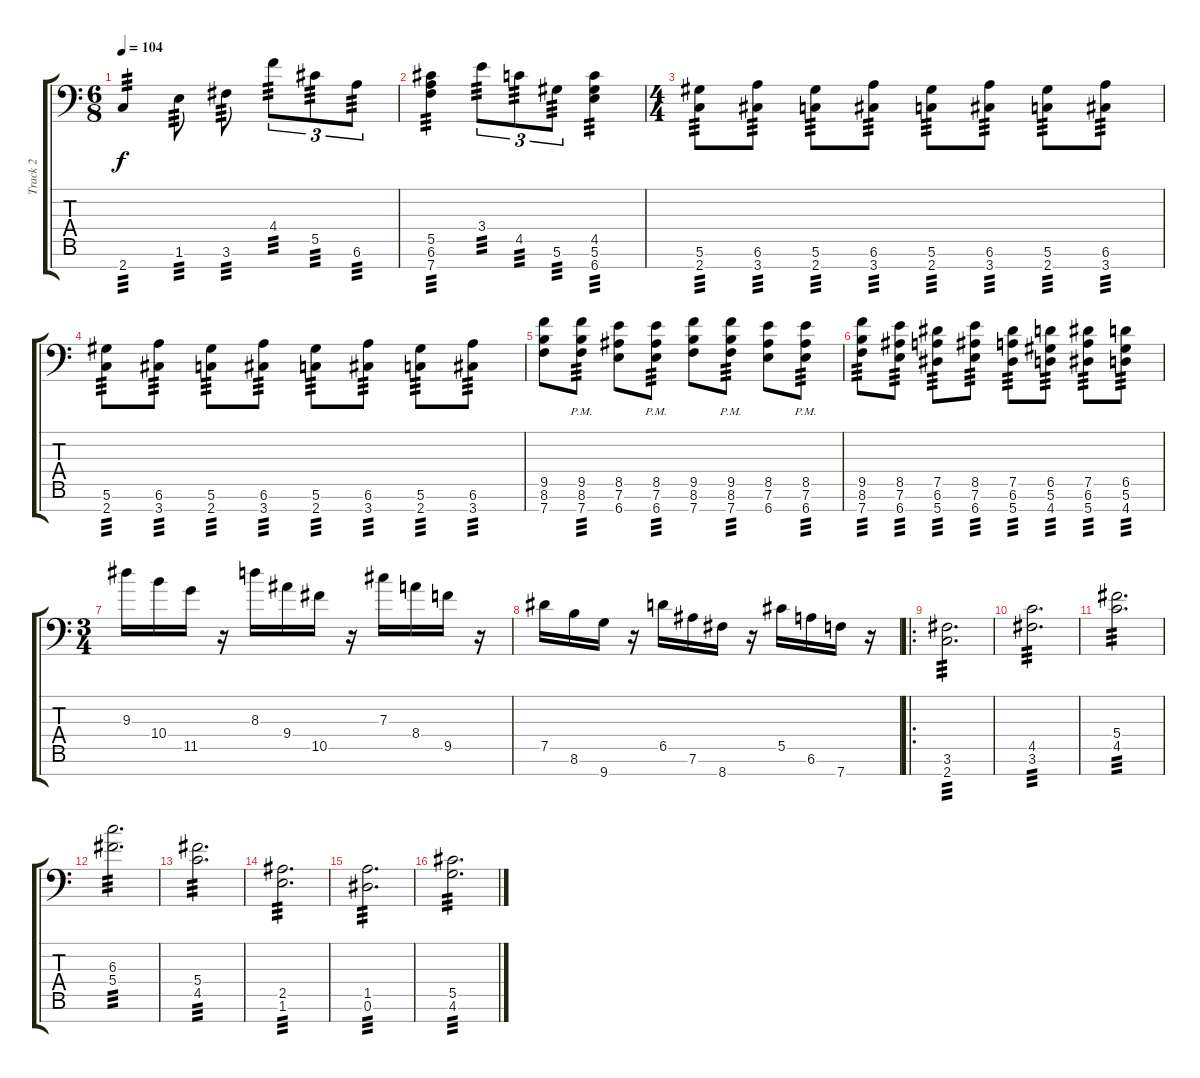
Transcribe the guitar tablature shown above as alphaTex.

\track ("Track 2" "Track 2") {instrument overdrivenguitar}
\staff {score tabs}
\tuning (Eb4 Bb3 Gb3 Db3 Ab2 Eb2 Bb1) {hide}
\ts (6 8)
\tempo 104
\clef f4
\ks c
2.7.4{tp 3 dy f} 1.6.8{tp 3} 3.6.8{tp 3} 4.4.8{tu (3 2) tp 3} 5.5.8{tu (3 2) tp 3} 6.6.8{tu (3 2) tp 3} |
(5.5 6.6 7.7).4{tp 3} 3.4.8{tu (3 2) tp 3} 4.5.8{tu (3 2) tp 3} 5.6.8{tu (3 2) tp 3} (4.5 5.6 6.7).4{tp 3} |
\ts (4 4)
(5.6 2.7).8{tp 3} (6.6 3.7).8{tp 3} (5.6 2.7).8{tp 3} (6.6 3.7).8{tp 3} (5.6 2.7).8{tp 3} (6.6 3.7).8{tp 3} (5.6 2.7).8{tp 3} (6.6 3.7).8{tp 3} |
(5.6 2.7).8{tp 3} (6.6 3.7).8{tp 3} (5.6 2.7).8{tp 3} (6.6 3.7).8{tp 3} (5.6 2.7).8{tp 3} (6.6 3.7).8{tp 3} (5.6 2.7).8{tp 3} (6.6 3.7).8{tp 3} |
(9.5 8.6 7.7).8 (9.5{pm} 8.6{pm} 7.7{pm}).8{tp 3} (8.5 7.6 6.7).8 (8.5{pm} 7.6{pm} 6.7{pm}).8{tp 3} (9.5 8.6 7.7).8 (9.5{pm} 8.6{pm} 7.7{pm}).8{tp 3} (8.5 7.6 6.7).8 (8.5{pm} 7.6{pm} 6.7{pm}).8{tp 3} |
(9.5 8.6 7.7).8{tp 3} (8.5 7.6 6.7).8{tp 3} (7.5 6.6 5.7).8{tp 3} (8.5 7.6 6.7).8{tp 3} (7.5 6.6 5.7).8{tp 3} (6.5 5.6 4.7).8{tp 3} (7.5 6.6 5.7).8{tp 3} (6.5 5.6 4.7).8{tp 3} |
\ts (3 4)
9.3.16 10.4.16 11.5.16 r.16 8.3.16 9.4.16 10.5.16 r.16 7.3.16 8.4.16 9.5.16 r.16 |
7.5.16 8.6.16 9.7.16 r.16 6.5.16 7.6.16 8.7.16 r.16 5.5.16 6.6.16 7.7.16 r.16 |
\ro
(3.6 2.7).2{d tp 3} |
(4.5 3.6).2{d tp 3} |
(5.4 4.5).2{d tp 3} |
(6.3 5.4).2{d tp 3} |
(5.4 4.5).2{d tp 3} |
(2.5 1.6).2{d tp 3} |
(1.5 0.6).2{d tp 3} |
(5.5 4.6).2{d tp 3}
